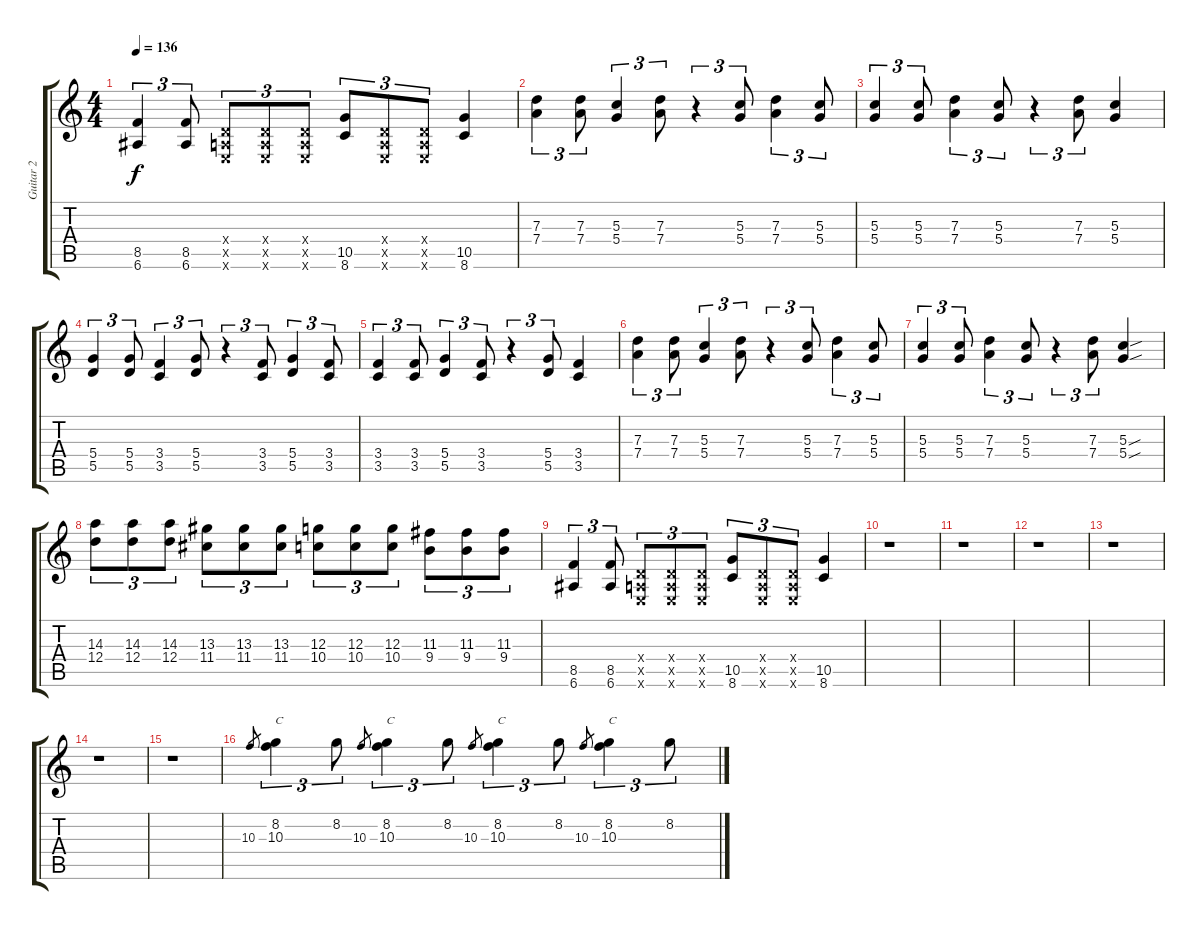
\track ("Guitar 2" "Guitar 2") {instrument distortionguitar}
\staff {score tabs}
\tuning (E4 B3 G3 D3 A2 E2) {hide}
\ts (4 4)
\tempo 136
\clef g2
\ks c
(8.5 6.6).4{tu (3 2) dy f} (8.5 6.6).8{tu (3 2)} (0.4{x} 0.5{x} 0.6{x}).8{tu (3 2)} (0.4{x} 0.5{x} 0.6{x}).8{tu (3 2)} (0.4{x} 0.5{x} 0.6{x}).8{tu (3 2)} (10.5 8.6).8{tu (3 2)} (0.4{x} 0.5{x} 0.6{x}).8{tu (3 2)} (0.4{x} 0.5{x} 0.6{x}).8{tu (3 2)} (10.5 8.6).4 |
(7.3 7.4).4{tu (3 2)} (7.3 7.4).8{tu (3 2)} (5.3 5.4).4{tu (3 2)} (7.3 7.4).8{tu (3 2)} r.4{tu (3 2)} (5.3 5.4).8{tu (3 2)} (7.3 7.4).4{tu (3 2)} (5.3 5.4).8{tu (3 2)} |
(5.3 5.4).4{tu (3 2)} (5.3 5.4).8{tu (3 2)} (7.3 7.4).4{tu (3 2)} (5.3 5.4).8{tu (3 2)} r.4{tu (3 2)} (7.3 7.4).8{tu (3 2)} (5.3 5.4).4 |
(5.4 5.5).4{tu (3 2)} (5.4 5.5).8{tu (3 2)} (3.4 3.5).4{tu (3 2)} (5.4 5.5).8{tu (3 2)} r.4{tu (3 2)} (3.4 3.5).8{tu (3 2)} (5.4 5.5).4{tu (3 2)} (3.4 3.5).8{tu (3 2)} |
(3.4 3.5).4{tu (3 2)} (3.4 3.5).8{tu (3 2)} (5.4 5.5).4{tu (3 2)} (3.4 3.5).8{tu (3 2)} r.4{tu (3 2)} (5.4 5.5).8{tu (3 2)} (3.4 3.5).4 |
(7.3 7.4).4{tu (3 2)} (7.3 7.4).8{tu (3 2)} (5.3 5.4).4{tu (3 2)} (7.3 7.4).8{tu (3 2)} r.4{tu (3 2)} (5.3 5.4).8{tu (3 2)} (7.3 7.4).4{tu (3 2)} (5.3 5.4).8{tu (3 2)} |
(5.3 5.4).4{tu (3 2)} (5.3 5.4).8{tu (3 2)} (7.3 7.4).4{tu (3 2)} (5.3 5.4).8{tu (3 2)} r.4{tu (3 2)} (7.3 7.4).8{tu (3 2)} (5.3{sou} 5.4{sou}).4 |
(14.3 12.4).8{tu (3 2)} (14.3 12.4).8{tu (3 2)} (14.3 12.4).8{tu (3 2)} (13.3 11.4).8{tu (3 2)} (13.3 11.4).8{tu (3 2)} (13.3 11.4).8{tu (3 2)} (12.3 10.4).8{tu (3 2)} (12.3 10.4).8{tu (3 2)} (12.3 10.4).8{tu (3 2)} (11.3 9.4).8{tu (3 2)} (11.3 9.4).8{tu (3 2)} (11.3 9.4).8{tu (3 2)} |
(8.5 6.6).4{tu (3 2)} (8.5 6.6).8{tu (3 2)} (0.4{x} 0.5{x} 0.6{x}).8{tu (3 2)} (0.4{x} 0.5{x} 0.6{x}).8{tu (3 2)} (0.4{x} 0.5{x} 0.6{x}).8{tu (3 2)} (10.5 8.6).8{tu (3 2)} (0.4{x} 0.5{x} 0.6{x}).8{tu (3 2)} (0.4{x} 0.5{x} 0.6{x}).8{tu (3 2)} (10.5 8.6).4 |
r.1 |
r.1 |
r.1 |
r.1 |
r.1 |
r.1 |
10.3.8{gr} (8.2 10.3).4{tu (3 2) txt "C"} 8.2.8{tu (3 2)} 10.3.8{gr} (8.2 10.3).4{tu (3 2) txt "C"} 8.2.8{tu (3 2)} 10.3.8{gr} (8.2 10.3).4{tu (3 2) txt "C"} 8.2.8{tu (3 2)} 10.3.8{gr} (8.2 10.3).4{tu (3 2) txt "C"} 8.2.8{tu (3 2)}
